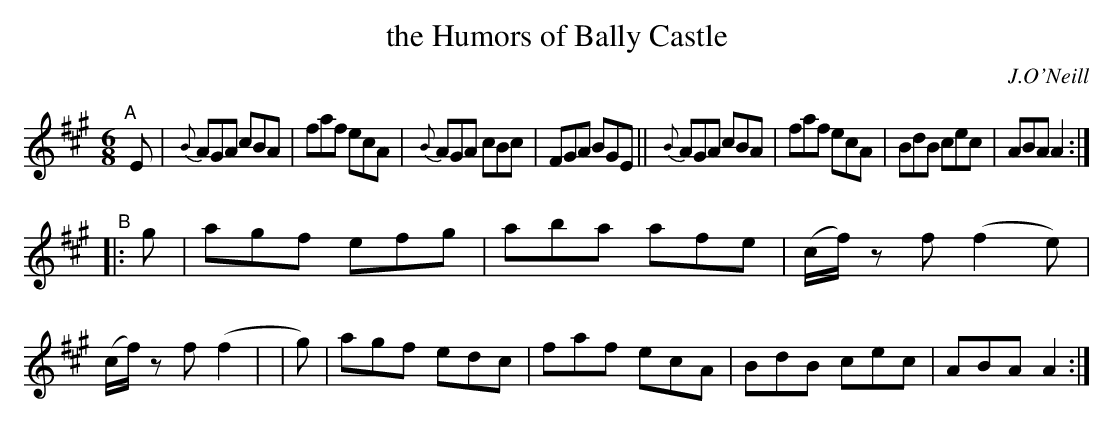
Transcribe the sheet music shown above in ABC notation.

X:1
T: the Humors of Bally Castle
O: J.O'Neill
M: 6/8
K: A
"^A"[|] E |\
{B}AGA cBA | faf ecA | {B}AGA cBc | FGA BGE ||\
{B}AGA cBA | faf ecA | BdB cec | ABA A2 :|
"^B"\
|:g | agf efg | aba afe | (c/f/)z f (f2 e) | (c/f/)z f (f2 |\
| g)| agf edc | faf ecA | BdB cec | ABA A2 :|
